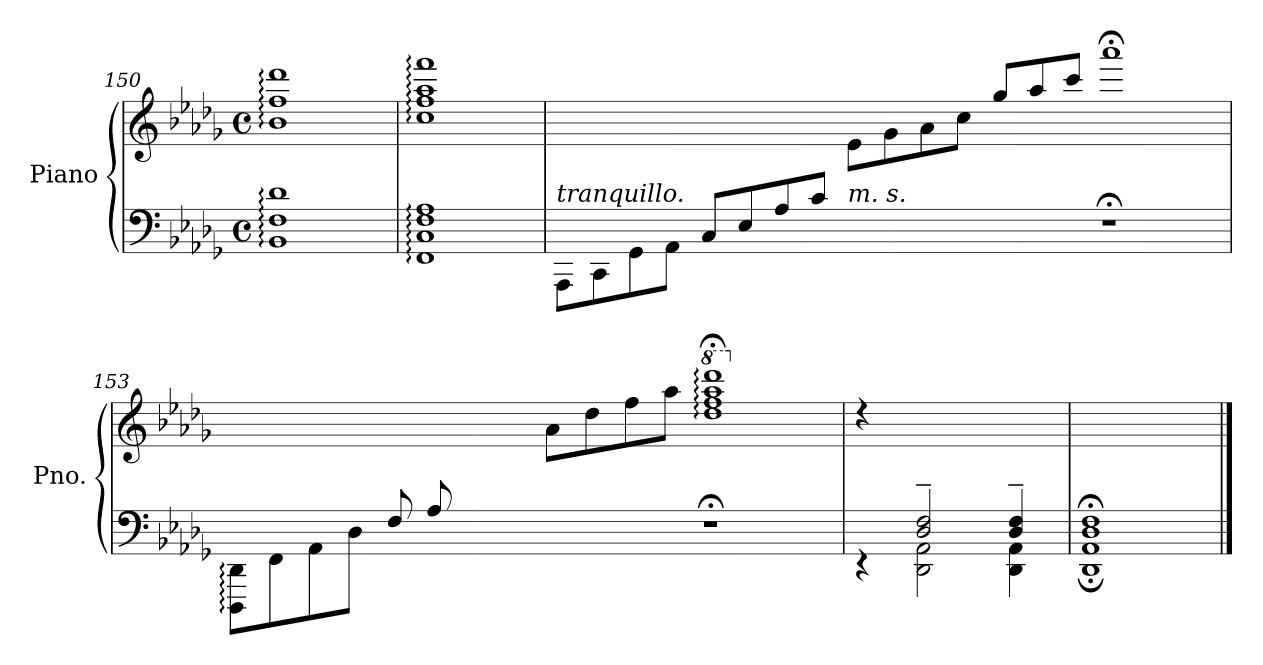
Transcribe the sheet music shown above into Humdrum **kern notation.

**kern	**kern
*part1	*part1
*staff2	*staff1
*I"Piano	*
*I'Pno.	*
*clefF4	*clefG2
*k[b-e-a-d-g-]	*k[b-e-a-d-g-]
*M4/4	*M4/4
*met(c)	*met(c)
=150	=150
1BB-: 1F: 1d-:	1b-: 1ff: 1ddd-:
=151	=151
1FF: 1C: 1F: 1A-:	1cc: 1ff: 1aa-: 1fff:
=152	=152
*	*^
!LO:TX:a:i:t=tranquillo.	!	!
8AAA-\L	1ryy	1ryy
8CC\	.	.
8GG-\	.	.
8AA-\J	.	.
8C/L	.	.
8E-/	.	.
8A-/	.	.
8c/J	.	.
!LO:TX:a:i:t=m. s.	!	!
2..ryy	2..ryy	8e-\L
.	.	8g-\
.	.	8a-\
.	.	8cc\J
.	.	8gg-/L
.	.	8aa-/
.	.	8ccc/J
1r;<	1aaa-;<	1ryy
=153	=153	=153
8DDD-\: 8DD-\:L	1.ryy	2.ryy
8FF\	.	.
8AA-\	.	.
8D-\J	.	.
8F/L	.	.
8A-/	.	.
2.ryy	.	8d-/
.	.	8f/J
.	.	8a-\L
.	.	8dd-\
.	.	8ff\
.	.	8aa-\J
*	*8va	*
1r;<	1ddd-;<: 1fff;<: 1aaa-;<: 1dddd-;<:	1ryy
*	*v	*v
=154	=154
*^	*
*	*	*X8va
*	*	*^
!	!	!LO:TX:a:B:t=Tempo I.	!
!	!	!LO:TX:a:i:t=sotto voce.	!
*	*	*v	*v
4ryy	4rEE	4rdd
2D-/~ 2F/~	2DD-\ 2AA-\	2.ryy
4D-/~ 4F/~	4DD-\ 4AA-\	.
=155	=155	=155
1D-;< 1F;<	1DD-; 1AA-;	1ryy
*v	*v	*
==	==
*-	*-
